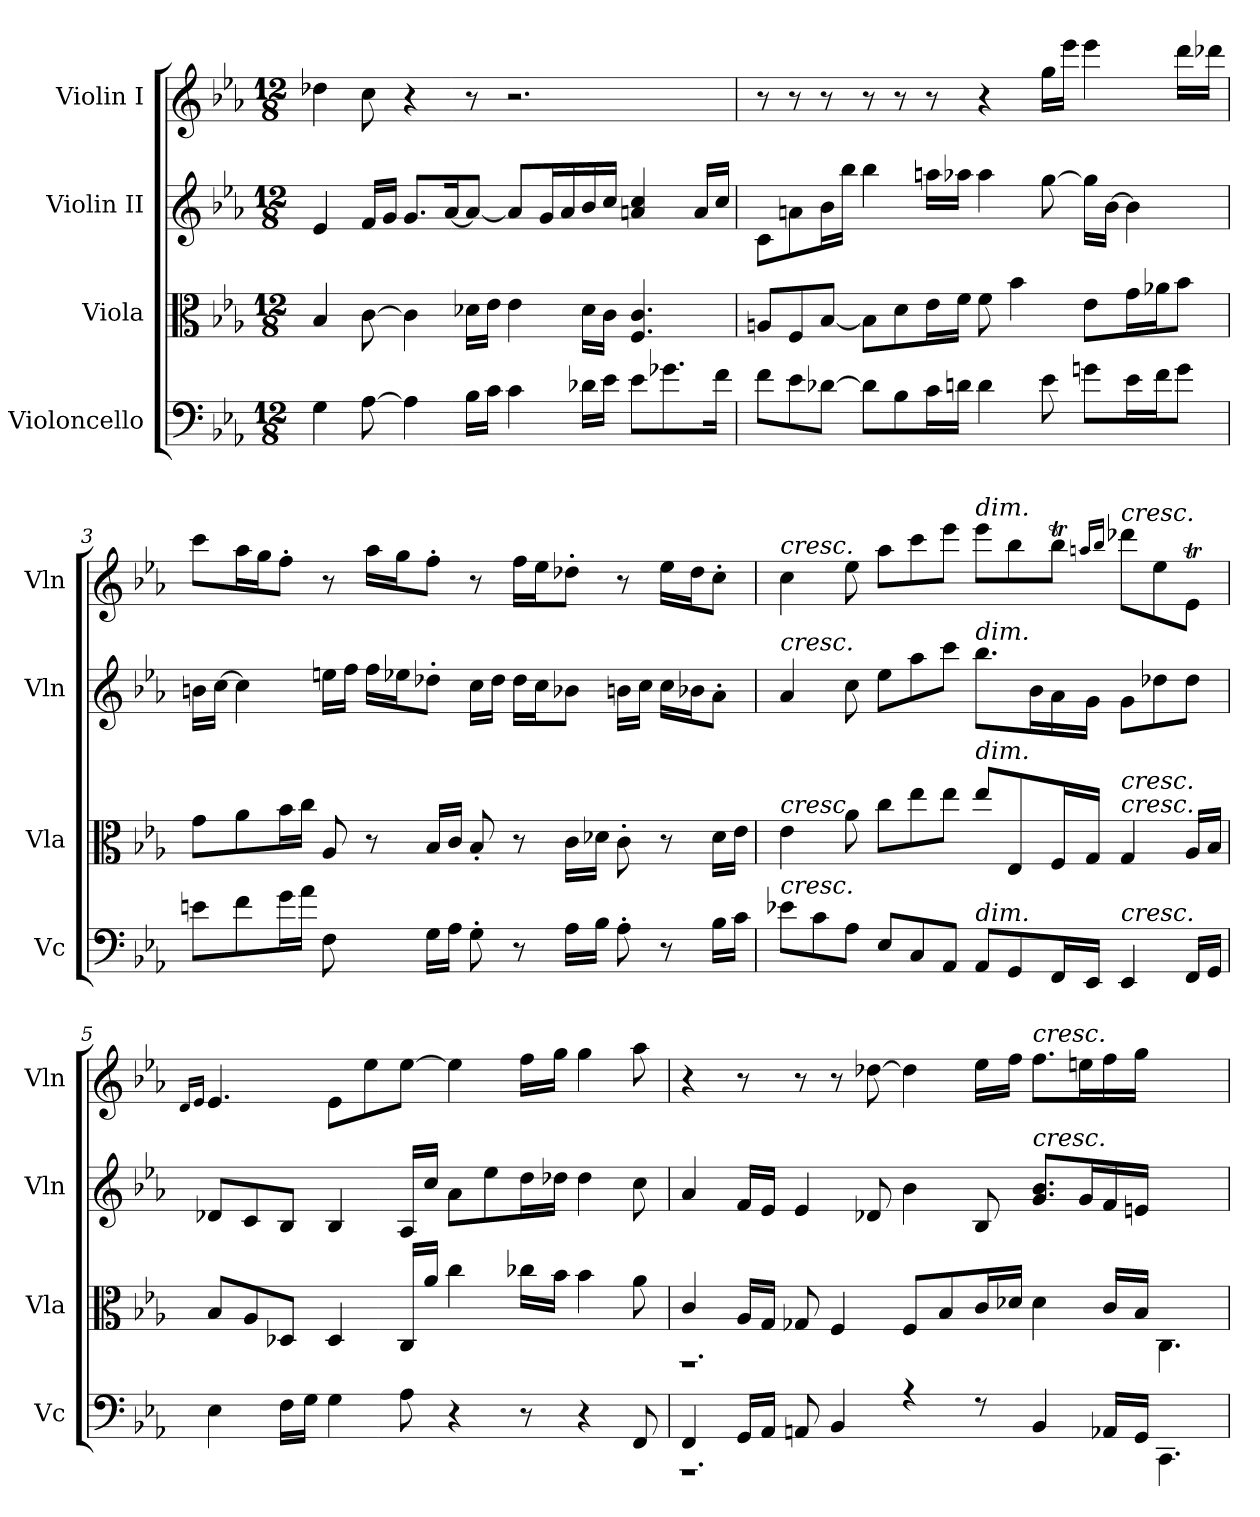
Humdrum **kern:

**kern	**kern	**kern	**kern
*part4	*part3	*part2	*part1
*staff4	*staff3	*staff2	*staff1
*I"Violoncello	*I"Viola	*I"Violin II	*I"Violin I
*I'Vc	*I'Vla	*I'Vln	*I'Vln
*clefF4	*clefC3	*clefG2	*clefG2
*k[b-e-a-]	*k[b-e-a-]	*k[b-e-a-]	*k[b-e-a-]
*M12/8	*M12/8	*M12/8	*M12/8
=1	=1	=1	=1
4G\	4B-/	4e-/	4dd-X\
[8A-\	[8c\	16f/LL	8cc\
.	.	16g/JJ	.
4A-\]	4c\]	8.g/L	4r
.	.	[16a-/K	.
16B-\LL	16d-X\LL	8a-/J_	8r
16c\JJ	16e-\JJ	.	.
4c\	4e-\	8a-/L]	2.r
.	.	16g/L	.
.	.	16a-/	.
16d-X\LL	16d-\LL	16b-/	.
16e-\JJ	16c\JJ	16cc/JJ	.
8e-\L	4.F/ 4.c/	4an/ 4cc/	.
8.g-X\	.	.	.
.	.	16a/LL	.
16f\Jk	.	16cc/JJ	.
!!LO:LB:g=z
=2	=2	=2	=2
8f\L	8An/L	8c\L	8r
8e-\	8F/	8an\	8r
[8d-X\J	[8B-/J	16b-\L	8r
.	.	16bb-\JJ	.
8d-\L]	8B-\L]	4bb-\	8r
8B-\	8d\	.	8r
16c\L	16e-\L	16aan\LL	8r
16dn\JJ	16f\JJ	16aa-X\JJ	.
4d\	8f\	4aa-\	4r
.	4b-\	.	.
8e-\	.	[8gg\	16gg\LL
.	.	.	16eee-\JJ
8gn\L	8e-\L	16gg\LL]	4eee-\
.	.	[16b-\JJ	.
16e-\L	16g\L	4b-\]	.
16f\J	16a-X\J	.	.
8g\J	8b-\J	.	16ddd\LL
.	.	.	16ddd-X\JJ
!!LO:PB:g=z
=3	=3	=3	=3
8en\L	8g\L	16bn\LL	8ccc\L
.	.	[16cc\JJ	.
8f\	8a-\	4cc\]	16aa-\L
.	.	.	16gg\J
16g\L	16b-\L	.	8ff'\J
16a-\JJ	16cc\JJ	.	.
8F\	8A-/	16een\LL	8r
.	.	16ff\JJ	.
8ryy	8r	16ff\LL	16aa-\LL
.	.	16ee-X\J	16gg\J
16G\LL	16B-/LL	8dd-X'\J	8ff'\J
16A-\JJ	16c/JJ	.	.
8G'\	8B-'/	16cc\LL	8r
.	.	16dd-\JJ	.
8r	8r	16dd-\LL	16ff\LL
.	.	16cc\J	16ee-\J
16A-\LL	16c\LL	8b-X\J	8dd-X'\J
16B-\JJ	16d-X\JJ	.	.
8A-'\	8c'\	16bn\LL	8r
.	.	16cc\JJ	.
8r	8r	16cc\LL	16ee-\LL
.	.	16b-X\J	16dd-\J
16B-\LL	16d-\LL	8a-'\J	8cc'\J
16c\JJ	16e-\JJ	.	.
!!LO:LB:g=z
=4	=4	=4	=4
!	!	!	!LO:TX:a:i:t=cresc.
!	!	!LO:TX:a:i:t=cresc.	!
!	!LO:TX:a:i:t=cresc.	!	!
!LO:TX:a:i:t=cresc.	!	!	!
8e-X\L	4e-\	4a-/	4cc\
8c\	.	.	.
8A-\J	8a-\	8cc\	8ee-\
8E-/L	8cc\L	8ee-\L	8aa-\L
8C/	8ee-\	8aa-\	8ccc\
8AA-/J	8ee-\J	8ccc\J	8eee-\J
!	!	!	!LO:TX:a:i:t=dim.
!	!	!LO:TX:a:i:t=dim.	!
!	!LO:TX:a:i:t=dim.	!	!
!LO:TX:a:i:t=dim.	!	!	!
8AA-/L	8ee-/L	8.bb-\L	8eee-\L
8GG/	8E-/	.	8bb-\
.	.	16b-\L	.
16FF/L	16F/L	16a-\	8bb-T\J
16EE-/JJ	16G/JJ	16g\JJ	.
.	.	.	16qaan/LL
.	.	.	16qbb-/JJ
!	!	!	!LO:TX:a:i:t=cresc.
!	!LO:TX:a:i:t=cresc.	!	!
!	!LO:TX:a:i:t=cresc.	!	!
!LO:TX:a:i:t=cresc.	!	!	!
4EE-/	4G/	8g\L	8ddd-X\L
.	.	8dd-X\	8ee-\
16FF/LL	16A-/LL	8dd-\J	8e-T\J
16GG/JJ	16B-/JJ	.	.
!!LO:LB:g=z
=5	=5	=5	=5
.	.	.	16qd/LL
.	.	.	16qe-/JJ
4E-\	8B-/L	8d-X/L	4.e-/
.	8A-/	8c/	.
16F\LL	8D-X/J	8B-/J	.
16G\JJ	.	.	.
4G\	4D-/	4B-/	8e-\L
.	.	.	8ee-\
8A-\	16C/LL	16A-/LL	[8ee-\J
.	16a-/JJ	16cc/JJ	.
4r	4cc\	8a-\L	4ee-\]
.	.	8ee-\	.
8r	16cc-X\LL	16dd\L	16ff\LL
.	16b-\JJ	16dd-X\JJ	16gg\JJ
4r	4b-\	4dd-\	4gg\
8FF/	8a-\	8cc\	8aa-\
!!LO:PB:g=z
=6	=6	=6	=6
*^	*^	*	*
4FF/	1.r	4c/	1.r	4a-/	4r
16GG/LL	.	16A-/LL	.	16f/LL	8r
16AA-/JJ	.	16G/JJ	.	16e-/JJ	.
8AAn/	.	8G-X/	.	4e-/	8r
4BB-/	.	4F/	.	.	8r
.	.	.	.	8d-X/	[8dd-X\
4r	.	8F/L	.	4b-\	4dd-\]
.	.	8B-/	.	.	.
8r	.	16c/L	.	8B-/	16ee-\LL
.	.	16d-X/JJ	.	.	16ff\JJ
!	!	!	!	!	!LO:TX:a:i:t=cresc.
!	!	!	!	!LO:TX:a:i:t=cresc.	!
4BB-/	.	4d-\	.	8.g/ 8.b-/L	8.ff\L
.	.	.	.	16g/L	16een\L
16AA-X/LL	.	16c/LL	.	16f/	16ff\
16GG/JJ	.	16B-/JJ	.	16en/JJ	16gg\JJ
4.ryy	4.CC\	4.ryy	4.C\	4.ryy	4.ryy
*v	*v	*	*	*	*
*	*v	*v	*	*
=	=	=	=
*-	*-	*-	*-
